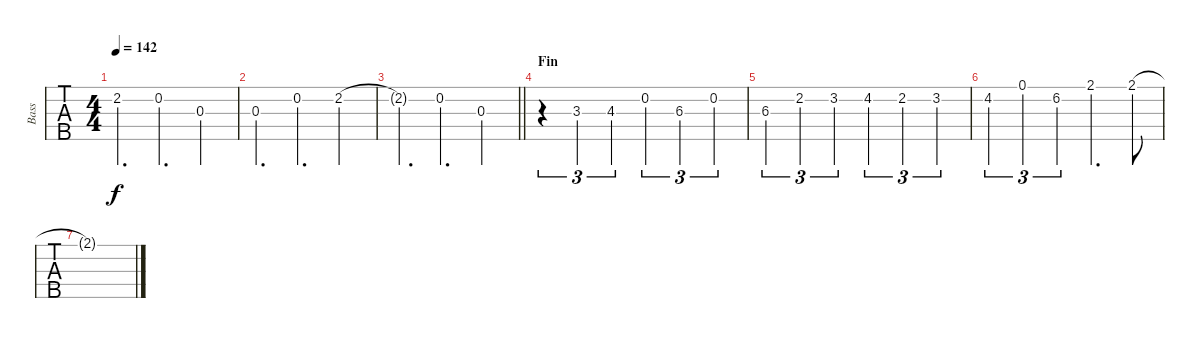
\track ("Bass" "Bass") {instrument electricbassfinger}
\staff {tabs}
\tuning (G2 D2 A1 E1 B0) {hide}
\ts (4 4)
\tempo 142
\clef f4
\ks c
2.2{t}.4{d dy f} 0.2.4{d} 0.3.4 |
0.3.4{d} 0.2.4{d beam Down} 2.2.4 |
\barLineRight lightlight
2.2{t}.4{d} 0.2.4{d} 0.3.4 |
\section ("" "Fin")
r.4{tu (3 2)} 3.3.4{tu (3 2)} 4.3.4{tu (3 2)} 0.2.4{tu (3 2)} 6.3.4{tu (3 2)} 0.2.4{tu (3 2)} |
6.3.4{tu (3 2)} 2.2.4{tu (3 2)} 3.2.4{tu (3 2)} 4.2.4{tu (3 2)} 2.2.4{tu (3 2)} 3.2.4{tu (3 2)} |
4.2.4{tu (3 2)} 0.1.4{tu (3 2)} 6.2.4{tu (3 2)} 2.1.4{d} 2.1.8 |
2.1{t}.1
